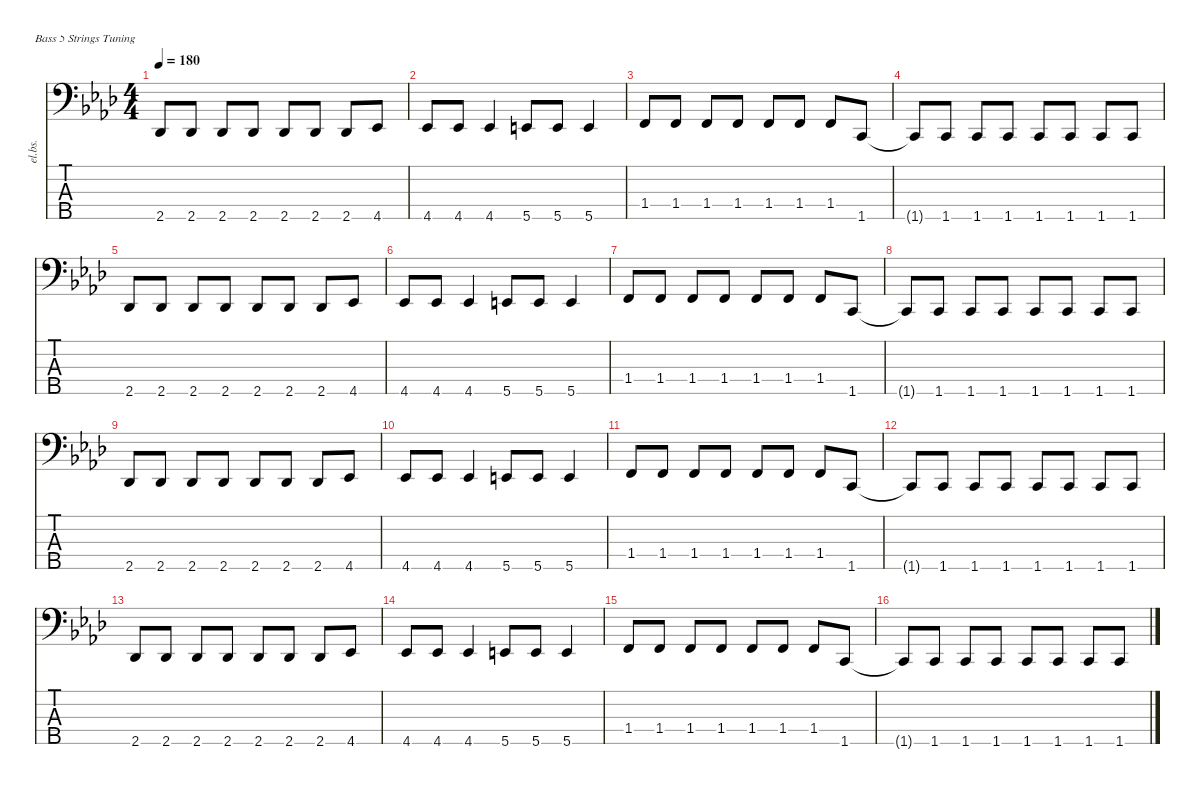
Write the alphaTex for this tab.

\defaultSystemsLayout 4
\hideDynamics
\bracketExtendMode nobrackets
\otherSystemsTrackNameOrientation horizontal
\track ("Bass" "el.bs.") {solo instrument electricbasspick}
\staff {score tabs}
\tuning (G2 D2 A1 E1 B0)
\ts (4 4)
\tempo 180
\clef f4
\ks fminor
2.5{acc b}.8{dy f beam Up} 2.5{acc b}.8{beam Up} 2.5{acc b}.8{beam Up} 2.5{acc b}.8{beam Up} 2.5{acc b}.8{beam Up} 2.5{acc b}.8{beam Up} 2.5{acc b}.8{beam Up} 4.5{acc b}.8{beam Up} |
4.5{acc b}.8{beam Up} 4.5{acc b}.8{beam Up} 4.5{acc b}.4{beam Up} 5.5{acc forcenatural}.8{beam Up} 5.5{acc forcenatural}.8{beam Up} 5.5{acc forcenatural}.4{beam Up} |
1.4{acc forcenatural}.8{beam Up} 1.4{acc forcenatural}.8{beam Up} 1.4{acc forcenatural}.8{beam Up} 1.4{acc forcenatural}.8{beam Up} 1.4{acc forcenatural}.8{beam Up} 1.4{acc forcenatural}.8{beam Up} 1.4{acc forcenatural}.8{beam Up} 1.5{acc forcenatural}.8{beam Up} |
1.5{t acc forcenatural}.8{beam Up} 1.5{acc forcenatural}.8{beam Up} 1.5{acc forcenatural}.8{beam Up} 1.5{acc forcenatural}.8{beam Up} 1.5{acc forcenatural}.8{beam Up} 1.5{acc forcenatural}.8{beam Up} 1.5{acc forcenatural}.8{beam Up} 1.5{acc forcenatural}.8{beam Up} |
2.5{acc b}.8{beam Up} 2.5{acc b}.8{beam Up} 2.5{acc b}.8{beam Up} 2.5{acc b}.8{beam Up} 2.5{acc b}.8{beam Up} 2.5{acc b}.8{beam Up} 2.5{acc b}.8{beam Up} 4.5{acc b}.8{beam Up} |
4.5{acc b}.8{beam Up} 4.5{acc b}.8{beam Up} 4.5{acc b}.4{beam Up} 5.5{acc forcenatural}.8{beam Up} 5.5{acc forcenatural}.8{beam Up} 5.5{acc forcenatural}.4{beam Up} |
1.4{acc forcenatural}.8{beam Up} 1.4{acc forcenatural}.8{beam Up} 1.4{acc forcenatural}.8{beam Up} 1.4{acc forcenatural}.8{beam Up} 1.4{acc forcenatural}.8{beam Up} 1.4{acc forcenatural}.8{beam Up} 1.4{acc forcenatural}.8{beam Up} 1.5{acc forcenatural}.8{beam Up} |
1.5{t acc forcenatural}.8{beam Up} 1.5{acc forcenatural}.8{beam Up} 1.5{acc forcenatural}.8{beam Up} 1.5{acc forcenatural}.8{beam Up} 1.5{acc forcenatural}.8{beam Up} 1.5{acc forcenatural}.8{beam Up} 1.5{acc forcenatural}.8{beam Up} 1.5{acc forcenatural}.8{beam Up} |
2.5{acc b}.8{beam Up} 2.5{acc b}.8{beam Up} 2.5{acc b}.8{beam Up} 2.5{acc b}.8{beam Up} 2.5{acc b}.8{beam Up} 2.5{acc b}.8{beam Up} 2.5{acc b}.8{beam Up} 4.5{acc b}.8{beam Up} |
4.5{acc b}.8{beam Up} 4.5{acc b}.8{beam Up} 4.5{acc b}.4{beam Up} 5.5{acc forcenatural}.8{beam Up} 5.5{acc forcenatural}.8{beam Up} 5.5{acc forcenatural}.4{beam Up} |
1.4{acc forcenatural}.8{beam Up} 1.4{acc forcenatural}.8{beam Up} 1.4{acc forcenatural}.8{beam Up} 1.4{acc forcenatural}.8{beam Up} 1.4{acc forcenatural}.8{beam Up} 1.4{acc forcenatural}.8{beam Up} 1.4{acc forcenatural}.8{beam Up} 1.5{acc forcenatural}.8{beam Up} |
1.5{t acc forcenatural}.8{beam Up} 1.5{acc forcenatural}.8{beam Up} 1.5{acc forcenatural}.8{beam Up} 1.5{acc forcenatural}.8{beam Up} 1.5{acc forcenatural}.8{beam Up} 1.5{acc forcenatural}.8{beam Up} 1.5{acc forcenatural}.8{beam Up} 1.5{acc forcenatural}.8{beam Up} |
2.5{acc b}.8{beam Up} 2.5{acc b}.8{beam Up} 2.5{acc b}.8{beam Up} 2.5{acc b}.8{beam Up} 2.5{acc b}.8{beam Up} 2.5{acc b}.8{beam Up} 2.5{acc b}.8{beam Up} 4.5{acc b}.8{beam Up} |
4.5{acc b}.8{beam Up} 4.5{acc b}.8{beam Up} 4.5{acc b}.4{beam Up} 5.5{acc forcenatural}.8{beam Up} 5.5{acc forcenatural}.8{beam Up} 5.5{acc forcenatural}.4{beam Up} |
1.4{acc forcenatural}.8{beam Up} 1.4{acc forcenatural}.8{beam Up} 1.4{acc forcenatural}.8{beam Up} 1.4{acc forcenatural}.8{beam Up} 1.4{acc forcenatural}.8{beam Up} 1.4{acc forcenatural}.8{beam Up} 1.4{acc forcenatural}.8{beam Up} 1.5{acc forcenatural}.8{beam Up} |
1.5{t acc forcenatural}.8{beam Up} 1.5{acc forcenatural}.8{beam Up} 1.5{acc forcenatural}.8{beam Up} 1.5{acc forcenatural}.8{beam Up} 1.5{acc forcenatural}.8{beam Up} 1.5{acc forcenatural}.8{beam Up} 1.5{acc forcenatural}.8{beam Up} 1.5{acc forcenatural}.8{beam Up}
